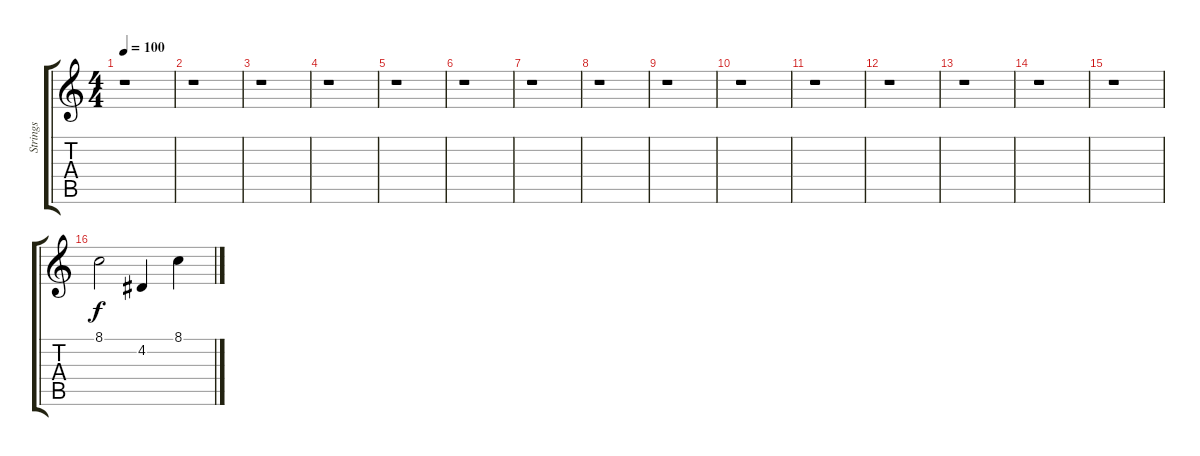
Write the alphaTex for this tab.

\track ("Strings" "Strings") {instrument stringensemble1}
\staff {score tabs}
\tuning (E4 B3 G3 D3 A2 E2) {hide}
\ts (4 4)
\tempo 100
\clef g2
\ks c
r.1{dy f} |
r.1 |
r.1 |
r.1 |
r.1 |
r.1 |
r.1 |
r.1 |
r.1 |
r.1 |
r.1 |
r.1 |
r.1 |
r.1 |
r.1 |
8.1.2 4.2.4 8.1.4
